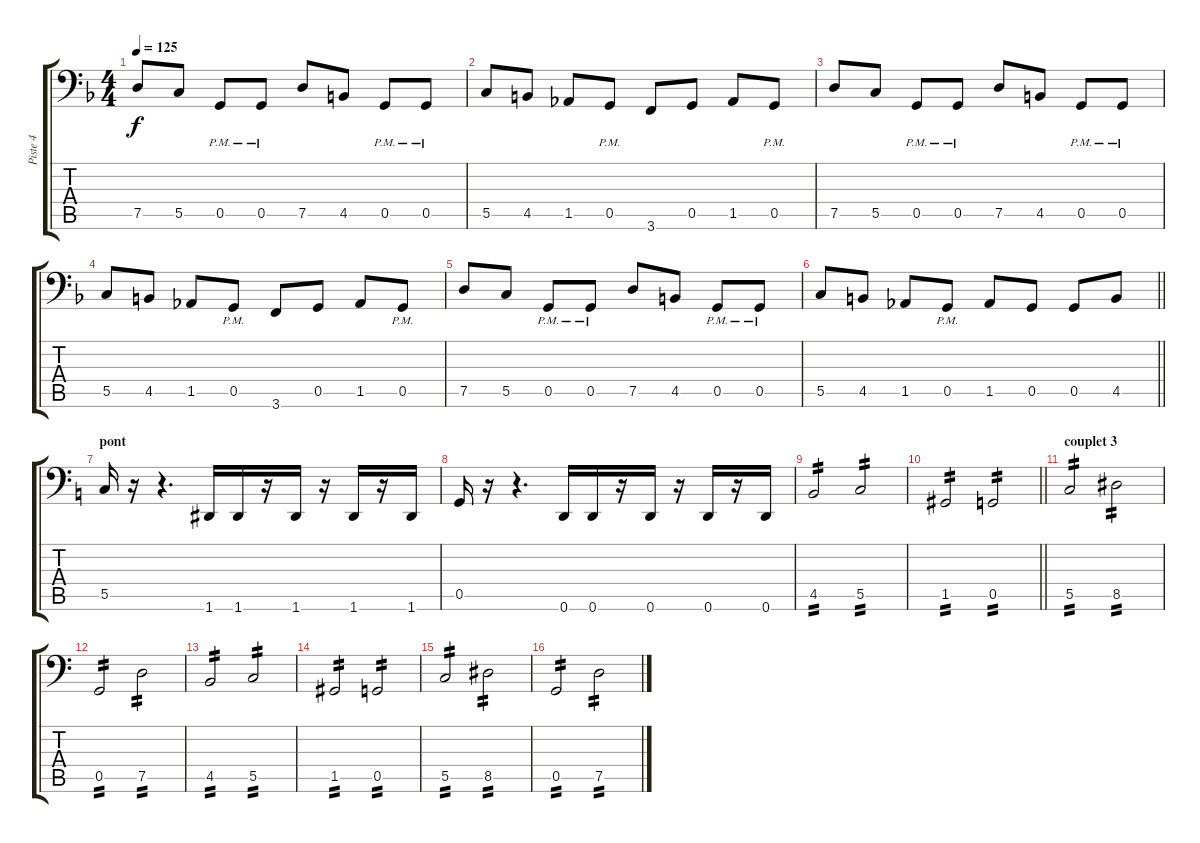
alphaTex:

\track ("Piste 4" "Piste 4") {instrument electricbassfinger}
\staff {score tabs}
\tuning (D3 A2 F2 C2 G1 D1) {hide}
\ts (4 4)
\tempo 125
\clef f4
\ks dminor
7.5.8{dy f} 5.5.8 0.5{pm}.8 0.5{pm}.8 7.5.8 4.5.8 0.5{pm}.8 0.5{pm}.8 |
5.5.8 4.5.8 1.5.8 0.5{pm}.8 3.6.8 0.5.8 1.5.8 0.5{pm}.8 |
7.5.8 5.5.8 0.5{pm}.8 0.5{pm}.8 7.5.8 4.5.8 0.5{pm}.8 0.5{pm}.8 |
5.5.8 4.5.8 1.5.8 0.5{pm}.8 3.6.8 0.5.8 1.5.8 0.5{pm}.8 |
7.5.8 5.5.8 0.5{pm}.8 0.5{pm}.8 7.5.8 4.5.8 0.5{pm}.8 0.5{pm}.8 |
\barLineRight lightlight
5.5.8 4.5.8 1.5.8 0.5{pm}.8 1.5.8 0.5.8 0.5.8 4.5.8 |
\section ("" "pont")
\ks c
5.5.16 r.16 r.4{d} 1.6.16 1.6.16 r.16 1.6.16 r.16 1.6.16 r.16 1.6.16 |
0.5.16 r.16 r.4{d} 0.6.16 0.6.16 r.16 0.6.16 r.16 0.6.16 r.16 0.6.16 |
4.5.2{tp 2} 5.5.2{tp 2} |
\barLineRight lightlight
1.5.2{tp 2} 0.5.2{tp 2} |
\section ("" "couplet 3")
5.5.2{tp 2} 8.5.2{tp 2} |
0.5.2{tp 2} 7.5.2{tp 2} |
4.5.2{tp 2} 5.5.2{tp 2} |
1.5.2{tp 2} 0.5.2{tp 2} |
5.5.2{tp 2} 8.5.2{tp 2} |
0.5.2{tp 2} 7.5.2{tp 2}
